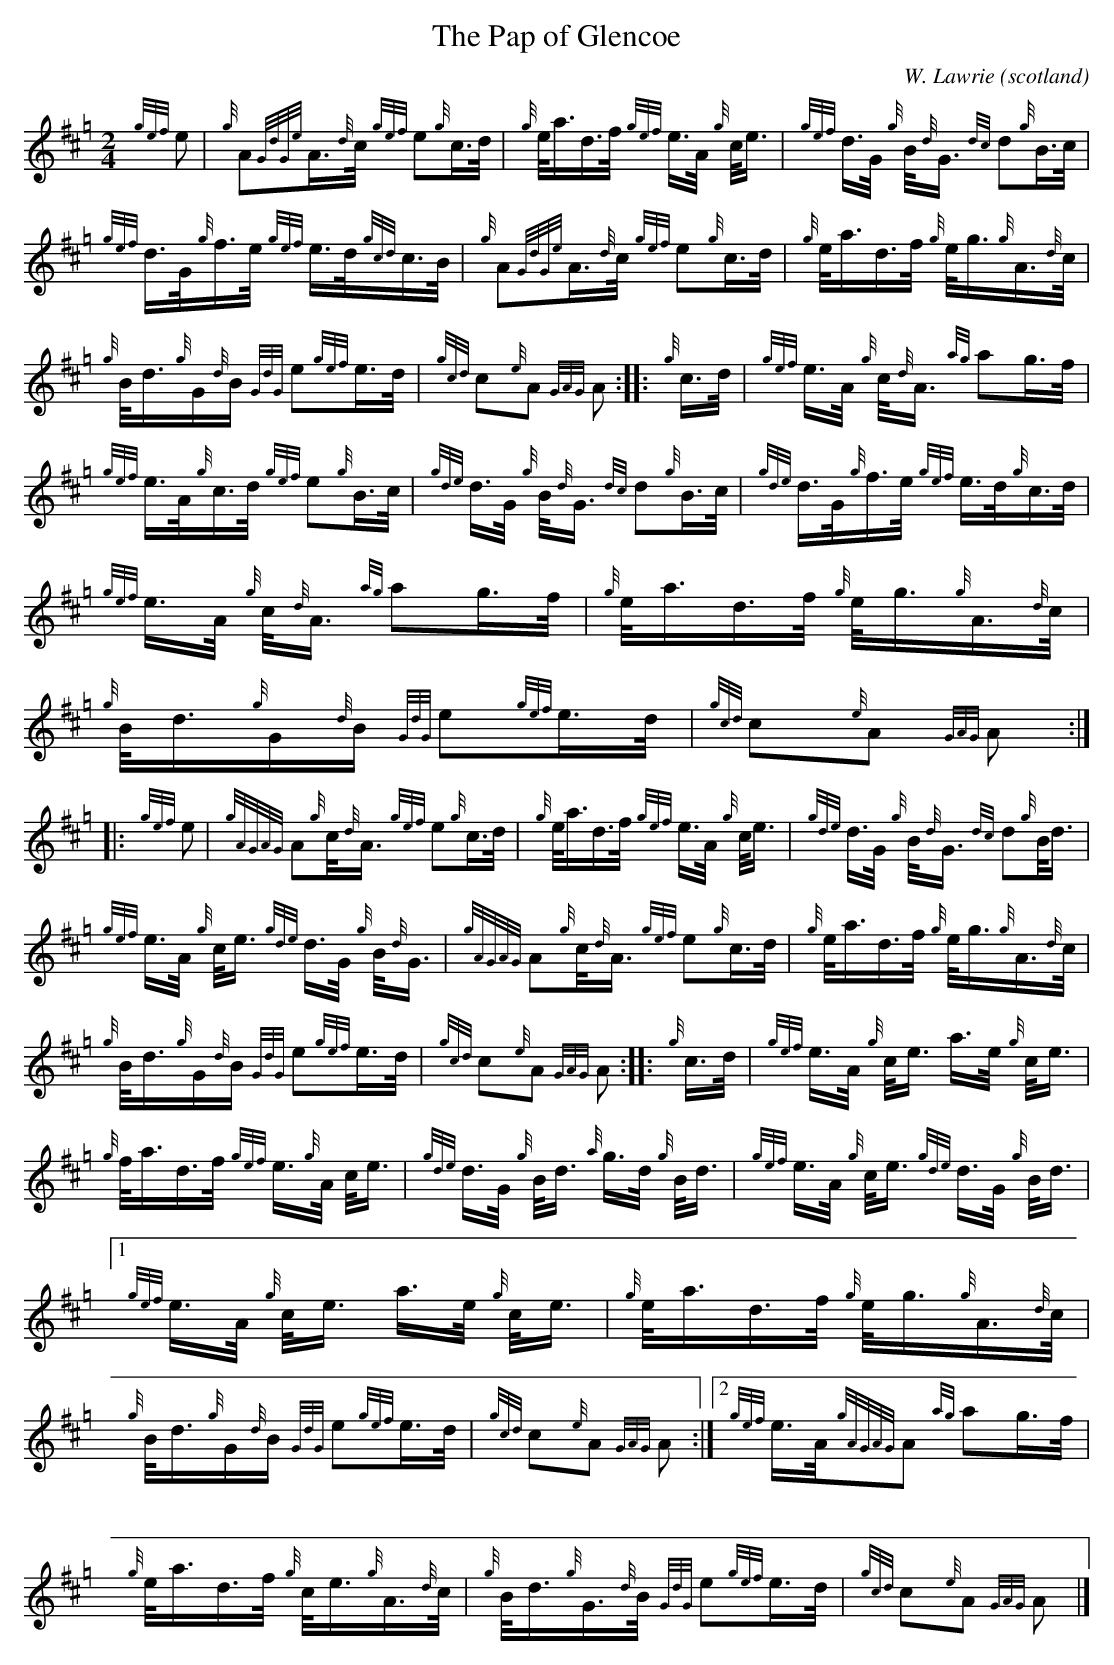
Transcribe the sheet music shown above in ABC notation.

X:1
T:Pap of Glencoe, The
O:scotland
M:2/4
C:W. Lawrie
K:Hp
{gef}e2|\
{g}A2{GdGe}A>{d}c {gef}e2{g}c>d|\
{g}e<ad>f {gef}e>A {g}c<e|\
{gef}d>G {g}B<{d}G {dc}d2{g}B>c|\
{gef}d>G{g}f>e {gef}e>d{gcd}c>B|\
{g}A2{GdGe}A>{d}c {gef}e2{g}c>d|\
{g}e<ad>f {g}e<g{g}A>{d}c|\
{g}B<d{g}G{d}B {GdG}e2{gef}e>d|\
{gcd}c2{e}A2 {GAG}A2 ::\
{g}c>d|\
{gef}e>A {g}c<{d}A {ag}a2g>f|\
{gef}e>A{g}c>d {gef}e2{g}B>c|\
{gde}d>G {g}B<{d}G {dc}d2{g}B>c|\
{gde}d>G{g}f>e {gef}e>d{g}c>d|\
{gef}e>A {g}c<{d}A {ag}a2g>f|\
{g}e<ad>f {g}e<g{g}A>{d}c|\
{g}B<d{g}G{d}B {GdG}e2{gef}e>d|\
{gcd}c2{e}A2 {GAG}A2 ::
{gef}e2|\
{gAGAG}A2{g}c<{d}A {gef}e2{g}c>d|\
{g}e<ad>f {gef}e>A {g}c<e|\
{gde}d>G {g}B<{d}G {dc}d2{g}B<d|\
{gef}e>A {g}c<e {gde}d>G {g}B<{d}G|\
{gAGAG}A2{g}c<{d}A {gef}e2{g}c>d|\
{g}e<ad>f {g}e<g{g}A>{d}c|\
{g}B<d{g}G{d}B {GdG}e2{gef}e>d|\
{gcd}c2{e}A2 {GAG}A2 ::\
{g}c>d|\
{gef}e>A {g}c<e a>e {g}c<e|\
{g}f<ad>f {gef}e>{g}A c<e|\
{gde}d>G {g}B<d {a}g>d {g}B<d|\
{gef}e>A {g}c<e {gde}d>G {g}B<d|1\
{gef}e>A {g}c<e a>e {g}c<e|\
{g}e<ad>f {g}e<g{g}A>{d}c|\
{g}B<d{g}G{d}B {GdG}e2{gef}e>d|\
{gcd}c2{e}A2 {GAG}A2 :|2\
{gef}e>A{gAGAG}A2 {ag}a2g>f|\
{g}e<ad>f {g}c<e{g}A>{d}c|\
{g}B<d{g}G>{d}B {GdG}e2{gef}e>d|\
{gcd}c2{e}A2 {GAG}A2|]
